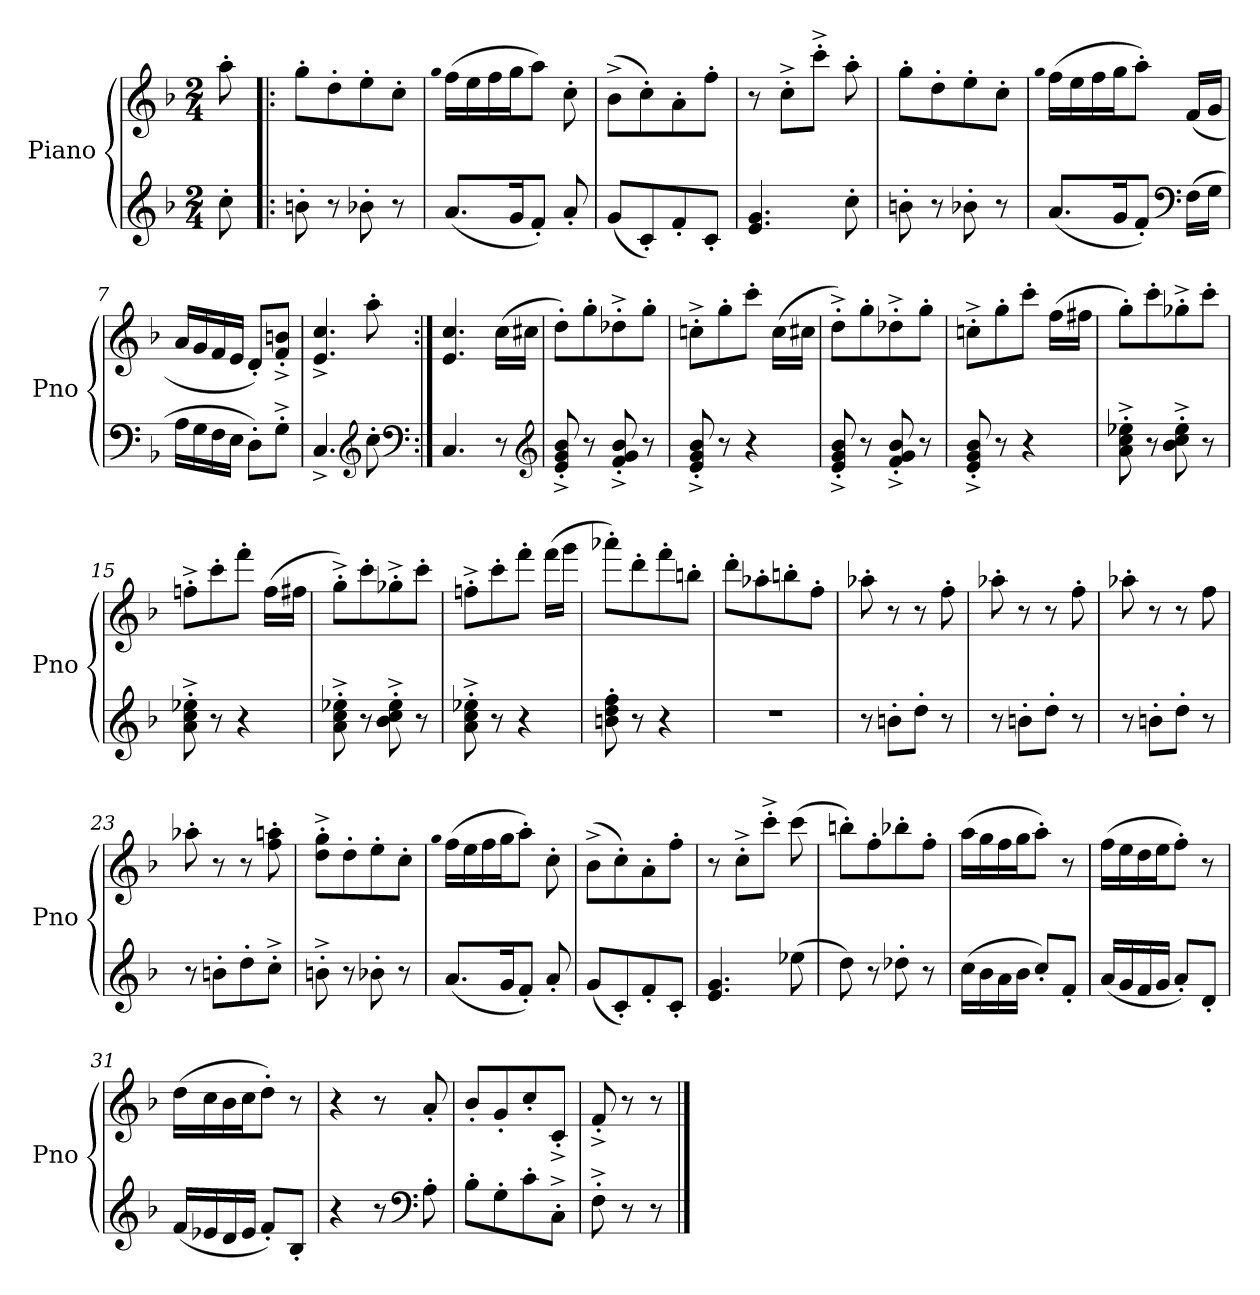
**kern	**kern
*part1	*part1
*staff2	*staff1
*I"Piano	*
*I'Pno	*
*clefG2	*clefG2
*k[b-]	*k[b-]
*M2/4	*M2/4
=	=
8cc'\	8aa'\
=1!|:	=1!|:
8bn'\	8gg'\L
8r	8dd'\
8b-X'\	8ee'\
8r	8cc'\J
=2	=2
.	qgg
(8.a/L	(16ff\LL
.	16ee\
.	16ff\
16g/K	16gg\J
8f'/J)	8aa\J)
8a'/	8cc'\
=3	=3
(8g/L	(8b-^\L
8c'/)	8cc'\)
8f'/	8a'\
8c'/J	8ff'\J
=4	=4
4.e/ 4.g/	8r
.	8cc'^\L
.	8ccc'^\J
8cc'\	8aa'\
=5	=5
8bn'\	8gg'\L
8r	8dd'\
8b-X'\	8ee'\
8r	8cc'\J
=6	=6
.	qgg
(8.a/L	(16ff\LL
.	16ee\
.	16ff\
16g/K	16gg\J
8f'/J)	8aa'\J)
*clefF4	*
(16F\LL	(16f/LL
16G\JJ	16g/JJ
=7	=7
16A\LL	16a/LL
16G\	16g/
16F\	16f/
16E\JJ	16e/JJ
8D'\L)	8d'/L)
8G'^\J	8f'^/ 8bn'^/J
=8	=8
4.C^/	4.e^/ 4.cc^/
*clefG2	*
8cc'\	8aa'\
*clefF4	*
=9:|!	=9:|!
4.C/	4.e/ 4.cc/
8r	(16cc\LL
.	16cc#X\JJ
*clefG2	*
=10	=10
8e'^/ 8g'^/ 8b-'^/	8dd'\L)
8r	8gg'\
8f'^/ 8g'^/ 8b-'^/	8dd-X'^\
8r	8gg'\J
!!LO:LB:g=z
=11	=11
8e'^/ 8g'^/ 8b-'^/	8ccn'^\L
8r	8gg'\
4r	8ccc'\J
.	(16cc\LL
.	16cc#X\JJ
=12	=12
8e'^/ 8g'^/ 8b-'^/	8dd'^\L)
8r	8gg'\
8f'^/ 8g'^/ 8b-'^/	8dd-X'^\
8r	8gg'\J
=13	=13
8e'^/ 8g'^/ 8b-'^/	8ccn'^\L
8r	8gg'\
4r	8ccc'\J
.	(16ff\LL
.	16ff#X\JJ
=14	=14
8a'^\ 8cc'^\ 8ee-X'^\	8gg'\L)
8r	8ccc'\
8b-'^\ 8cc'^\ 8ee-'^\	8gg-X'^\
8r	8ccc'\J
=15	=15
8a'^\ 8cc'^\ 8ee-X'^\	8ffn'^\L
8r	8ccc'\
4r	8fff'\J
.	(16ff\LL
.	16ff#X\JJ
=16	=16
8a'^\ 8cc'^\ 8ee-X'^\	8gg'^\L)
8r	8ccc'\
8b-'^\ 8cc'^\ 8ee-'^\	8gg-X'^\
8r	8ccc'\J
=17	=17
8a'^\ 8cc'^\ 8ee-X'^\	8ffn'^\L
8r	8ccc'\
4r	8fff'\J
.	(16fff\LL
.	16ggg\JJ
=18	=18
8bn'\ 8dd'\ 8ff'\	8aaa-X'\L)
8r	8ddd'\
4r	8fff'\
.	8bbn'\J
=19	=19
2r	8ddd'\L
.	8aa-X'\
.	8bbn'\
.	8ff'\J
=20	=20
8r	8aa-X'\
8bn'\L	8r
8dd'\J	8r
8r	8ff'\
=21	=21
8r	8aa-X'\
8bn'\L	8r
8dd'\J	8r
8r	8ff'\
=22	=22
8r	8aa-X'\
8bn'\L	8r
8dd'\J	8r
8r	8ff\
=23	=23
8r	8aa-X'\
8bn'\L	8r
8dd'\	8r
8cc'^\J	8ff'\ 8aan'\
=24	=24
8bn'^\	8dd'^\ 8gg'^\L
8r	8dd'\
8b-X'\	8ee'\
8r	8cc'\J
=25	=25
.	qgg
(8.a/L	(16ff\LL
.	16ee\
.	16ff\
16g/K	16gg\J
8f'/J)	8aa'\J)
8a'/	8cc'\
=26	=26
(8g/L	(8b-^\L
8c'/)	8cc'\)
8f'/	8a'\
8c'/J	8ff'\J
=27	=27
4.e/ 4.g/	8r
.	8cc'^\L
.	8ccc'^\J
(8ee-X\	(8ccc\
=28	=28
8dd\)	8bbn'\L)
8r	8ff'\
8dd-X'\	8bb-X'\
8r	8ff'\J
=29	=29
(16cc\LL	(16aa\LL
16b-\	16gg\
16a\	16ff\
16b-\JJ	16gg\J
8cc'/L)	8aa'\J)
8f'/J	8r
=30	=30
(16a/LL	(16ff\LL
16g/	16ee\
16f/	16dd\
16g/JJ	16ee\J
8a'/L)	8ff'\J)
8d'/J	8r
=31	=31
(16f/LL	(16dd\LL
16e-X/	16cc\
16d/	16b-\
16e-/JJ	16cc\J
8f'/L)	8dd'\J)
8B-'/J	8r
=32	=32
4r	4r
8r	8r
*clefF4	*
8A'\	8a'/
=33	=33
8B-'\L	8b-'/L
8G'\	8g'/
8c'\	8cc'/
8C'^\J	8c'^/J
=34	=34
8F'^\	8f'^/
8r	8r
8r	8r
==	==
*-	*-
